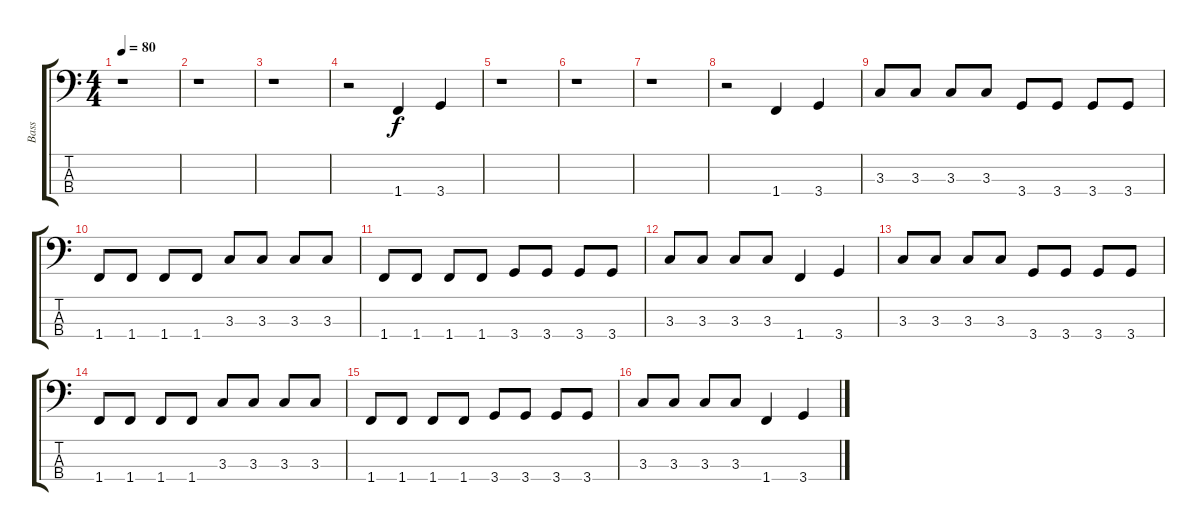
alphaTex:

\track ("Bass" "Bass") {instrument electricbassfinger}
\staff {score tabs}
\tuning (G2 D2 A1 E1) {hide}
\ts (4 4)
\tempo 80
\clef f4
\ks c
r.1{dy f} |
r.1 |
r.1 |
r.2 1.4.4 3.4.4 |
r.1 |
r.1 |
r.1 |
r.2 1.4.4 3.4.4 |
3.3.8 3.3.8 3.3.8 3.3.8 3.4.8 3.4.8 3.4.8 3.4.8 |
1.4.8 1.4.8 1.4.8 1.4.8 3.3.8 3.3.8 3.3.8 3.3.8 |
1.4.8 1.4.8 1.4.8 1.4.8 3.4.8 3.4.8 3.4.8 3.4.8 |
3.3.8 3.3.8 3.3.8 3.3.8 1.4.4 3.4.4 |
3.3.8 3.3.8 3.3.8 3.3.8 3.4.8 3.4.8 3.4.8 3.4.8 |
1.4.8 1.4.8 1.4.8 1.4.8 3.3.8 3.3.8 3.3.8 3.3.8 |
1.4.8 1.4.8 1.4.8 1.4.8 3.4.8 3.4.8 3.4.8 3.4.8 |
3.3.8 3.3.8 3.3.8 3.3.8 1.4.4 3.4.4
